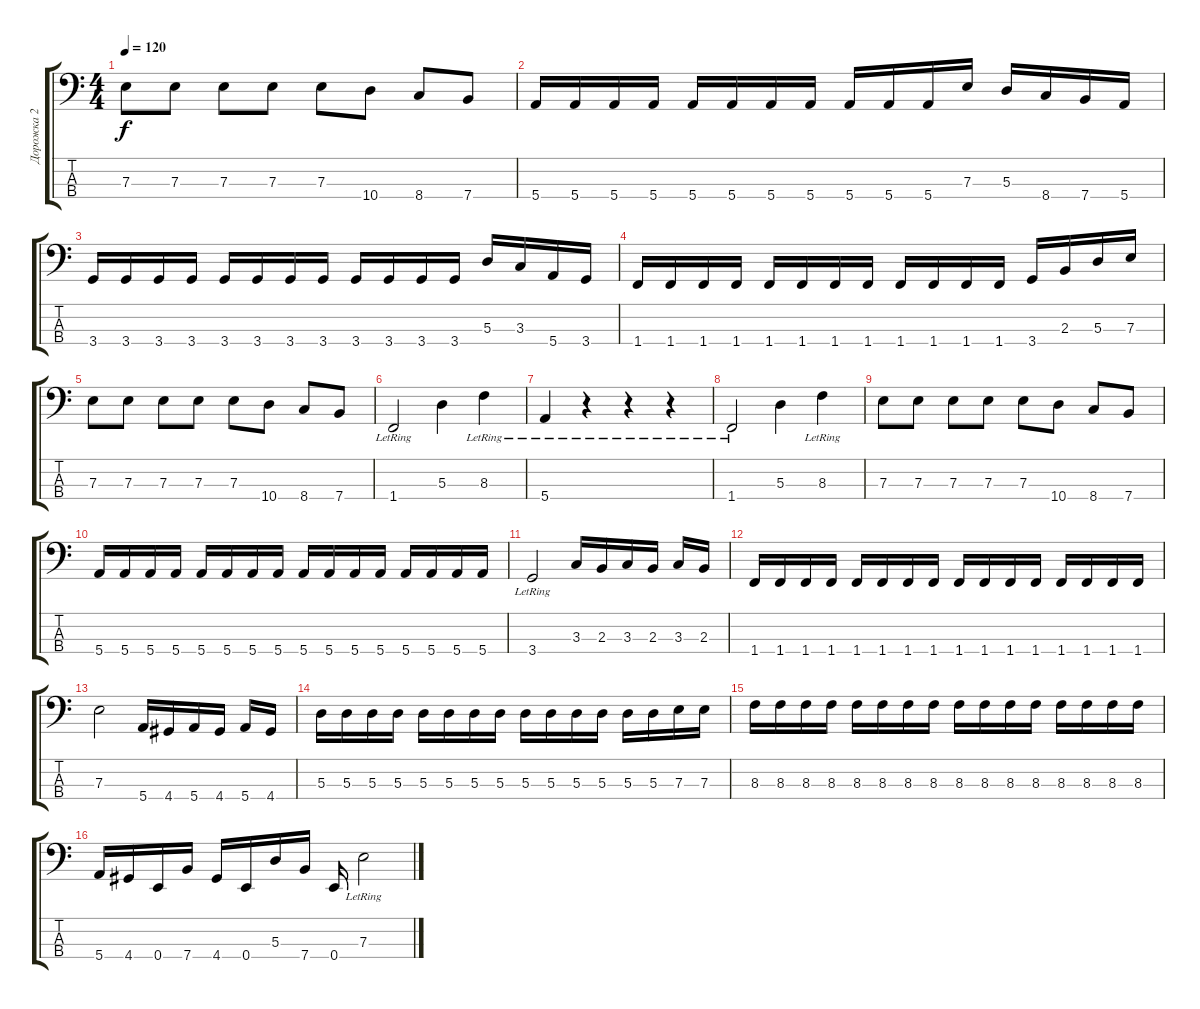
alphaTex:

\track ("Дорожка 2" "Дорожка 2") {instrument electricbassfinger}
\staff {score tabs}
\tuning (G2 D2 A1 E1) {hide}
\ts (4 4)
\tempo 120
\clef f4
\ks c
7.3.8{dy f} 7.3.8 7.3.8 7.3.8 7.3.8 10.4.8 8.4.8 7.4.8 |
5.4.16 5.4.16 5.4.16 5.4.16 5.4.16 5.4.16 5.4.16 5.4.16 5.4.16 5.4.16 5.4.16 7.3.16 5.3.16 8.4.16 7.4.16 5.4.16 |
3.4.16 3.4.16 3.4.16 3.4.16 3.4.16 3.4.16 3.4.16 3.4.16 3.4.16 3.4.16 3.4.16 3.4.16 5.3.16 3.3.16 5.4.16 3.4.16 |
1.4.16 1.4.16 1.4.16 1.4.16 1.4.16 1.4.16 1.4.16 1.4.16 1.4.16 1.4.16 1.4.16 1.4.16 3.4.16 2.3.16 5.3.16 7.3.16 |
7.3.8 7.3.8 7.3.8 7.3.8 7.3.8 10.4.8 8.4.8 7.4.8 |
1.4{lr}.2 5.3.4 8.3{lr}.4 |
5.4{lr}.4 r.4 r.4 r.4 |
1.4{lr}.2 5.3.4 8.3{lr}.4 |
7.3.8 7.3.8 7.3.8 7.3.8 7.3.8 10.4.8 8.4.8 7.4.8 |
5.4.16 5.4.16 5.4.16 5.4.16 5.4.16 5.4.16 5.4.16 5.4.16 5.4.16 5.4.16 5.4.16 5.4.16 5.4.16 5.4.16 5.4.16 5.4.16 |
3.4{lr}.2 3.3.16 2.3.16 3.3.16 2.3.16 3.3.16 2.3.16 |
1.4.16 1.4.16 1.4.16 1.4.16 1.4.16 1.4.16 1.4.16 1.4.16 1.4.16 1.4.16 1.4.16 1.4.16 1.4.16 1.4.16 1.4.16 1.4.16 |
7.3.2 5.4.16 4.4.16 5.4.16 4.4.16 5.4.16 4.4.16 |
5.3.16 5.3.16 5.3.16 5.3.16 5.3.16 5.3.16 5.3.16 5.3.16 5.3.16 5.3.16 5.3.16 5.3.16 5.3.16 5.3.16 7.3.16 7.3.16 |
8.3.16 8.3.16 8.3.16 8.3.16 8.3.16 8.3.16 8.3.16 8.3.16 8.3.16 8.3.16 8.3.16 8.3.16 8.3.16 8.3.16 8.3.16 8.3.16 |
5.4.16 4.4.16 0.4.16 7.4.16 4.4.16 0.4.16 5.3.16 7.4.16 0.4.16 7.3{lr}.2
